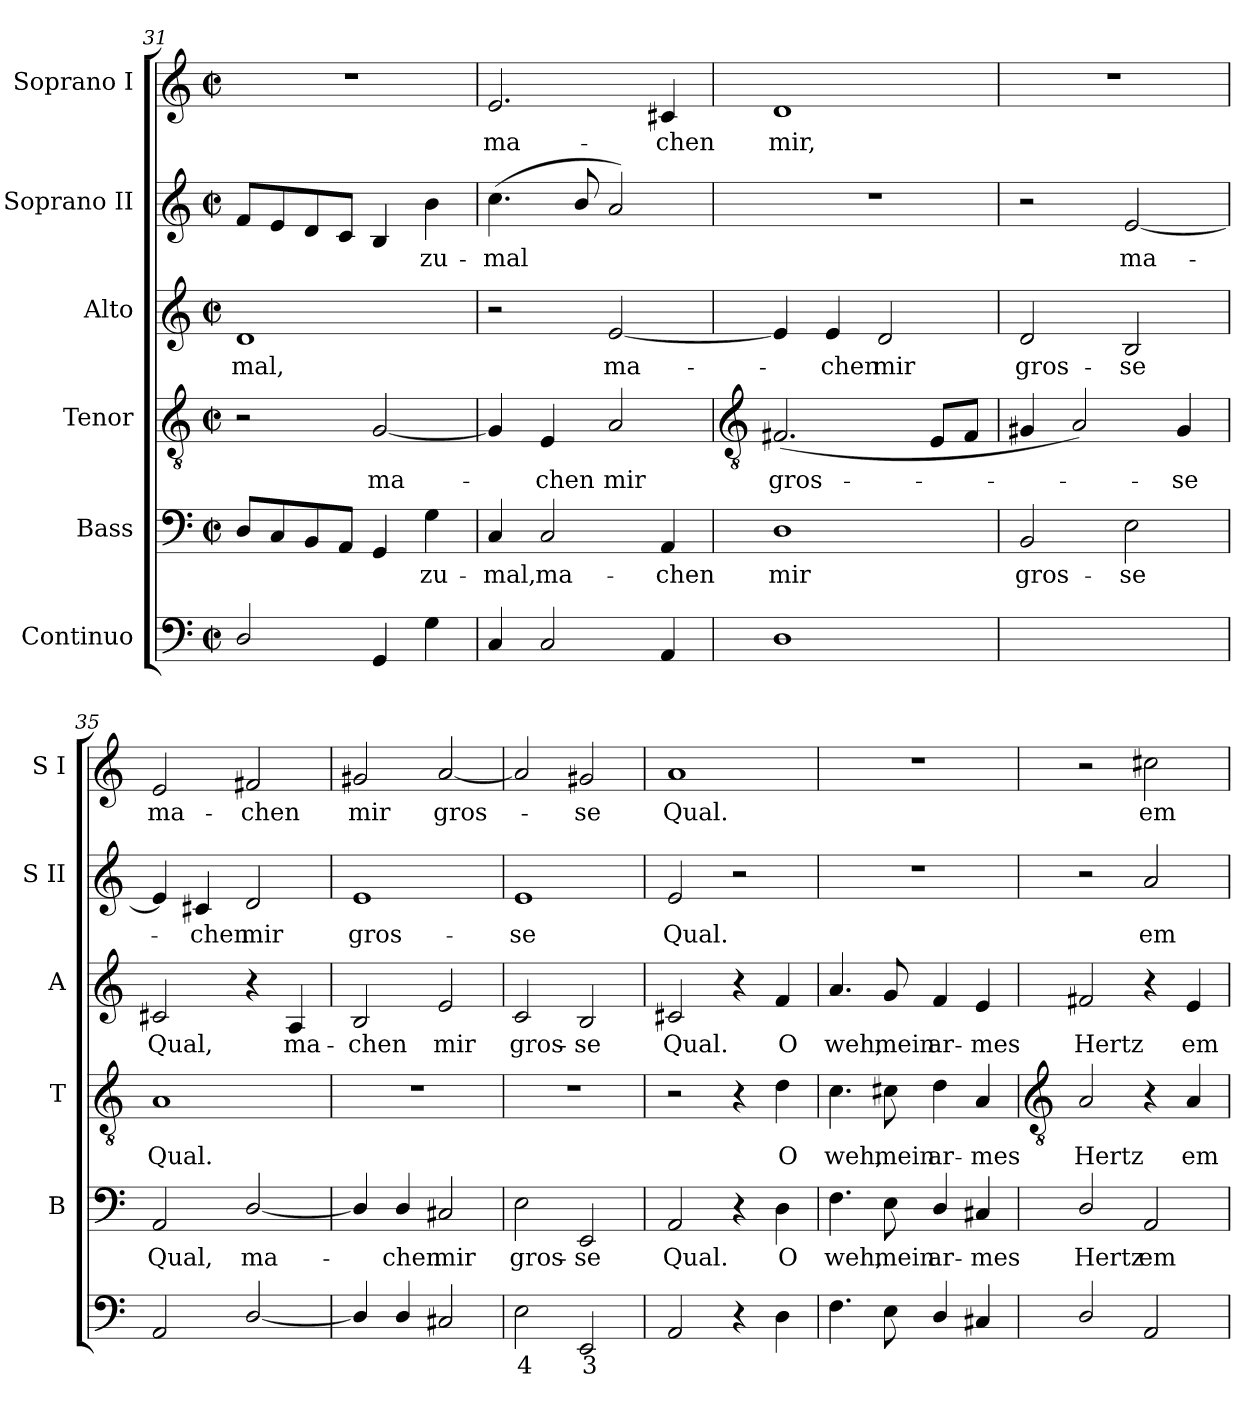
**kern	**text	**kern	**text	**kern	**text	**kern	**text	**kern	**text	**kern	**text
*part6	*part6	*part5	*part5	*part4	*part4	*part3	*part3	*part2	*part2	*part1	*part1
*staff6	*staff6	*staff5	*staff5	*staff4	*staff4	*staff3	*staff3	*staff2	*staff2	*staff1	*staff1
*I"Continuo	*	*I"Bass	*	*I"Tenor	*	*I"Alto	*	*I"Soprano II	*	*I"Soprano I	*
*	*	*I'B	*	*I'T	*	*I'A	*	*I'S II	*	*I'S I	*
*clefF4	*	*clefF4	*	*clefGv2	*	*clefG2	*	*clefG2	*	*clefG2	*
*k[]	*	*k[]	*	*k[]	*	*k[]	*	*k[]	*	*k[]	*
*C:	*	*C:	*	*C:	*	*C:	*	*C:	*	*C:	*
*M2/2	*	*M2/2	*	*M2/2	*	*M2/2	*	*M2/2	*	*M2/2	*
*met(c|)	*	*met(c|)	*	*met(c|)	*	*met(c|)	*	*met(c|)	*	*met(c|)	*
=31	=31	=31	=31	=31	=31	=31	=31	=31	=31	=31	=31
!	!	!	!	!	!	!	!LO:LY:b	!	!	!	!
2D/	.	8DL	.	2r	.	1d	-mal,	8fL	.	1r	.
.	.	8C	.	.	.	.	.	8e	.	.	.
.	.	8BB	.	.	.	.	.	8d	.	.	.
.	.	8AAJ	.	.	.	.	.	8cJ	.	.	.
!	!	!	!	!	!LO:LY:b	!	!	!	!	!	!
4GG	.	4GG	.	[2G	ma-	.	.	4B	.	.	.
!	!	!	!LO:LY:b	!	!	!	!	!	!LO:LY:b	!	!
4G	.	4G	zu-	.	.	.	.	4b	zu-	.	.
=32	=32	=32	=32	=32	=32	=32	=32	=32	=32	=32	=32
!	!	!	!LO:LY:b	!	!	!	!	!	!LO:LY:b	!	!LO:LY:b
4C	.	4C	-mal,	4G]	.	2r	.	(<4.cc	-mal	2.e	ma-
!	!	!	!LO:LY:b	!	!LO:LY:b	!	!	!	!	!	!
2C	.	2C	ma-	4E	chen	.	.	.	.	.	.
.	.	.	.	.	.	.	.	8b/	.	.	.
!	!	!	!	!	!LO:LY:b	!	!LO:LY:b	!	!	!	!
.	.	.	.	2A	mir	[2e	ma-	2a)	.	.	.
!	!	!	!LO:LY:b	!	!	!	!	!	!	!	!LO:LY:b
4AA	.	4AA	-chen	.	.	.	.	.	.	4c#X	-chen
!!LO:LB:g=z
=33	=33	=33	=33	=33	=33	=33	=33	=33	=33	=33	=33
*	*	*	*	*clefGv2	*	*	*	*	*	*	*
!	!	!	!LO:LY:b	!	!LO:LY:b	!	!	!	!	!	!LO:LY:b
1D	.	1D	mir	(<2.F#X	gros-	4e]	.	1r	.	1d	mir,
!	!	!	!	!	!	!	!LO:LY:b	!	!	!	!
.	.	.	.	.	.	4e	chen	.	.	.	.
!	!	!	!	!	!	!	!LO:LY:b	!	!	!	!
.	.	.	.	.	.	2d	mir	.	.	.	.
.	.	.	.	8EL	.	.	.	.	.	.	.
.	.	.	.	8F#J	.	.	.	.	.	.	.
=34	=34	=34	=34	=34	=34	=34	=34	=34	=34	=34	=34
!	!LO:LY:b	!	!LO:LY:b	!	!	!	!LO:LY:b	!	!	!	!
[4BByy	6	2BB	gros-	4G#X	.	2d	gros-	2r	.	1r	.
!	!LO:LY:b	!	!	!	!	!	!	!	!	!	!
4BByy]	7	.	.	2A)	.	.	.	.	.	.	.
!	!LO:LY:b	!	!LO:LY:b	!	!	!	!LO:LY:b	!	!LO:LY:b	!	!
[4Eyy	4	2E	-se	.	.	2B	-se	[2e	ma-	.	.
!	!LO:LY:b	!	!	!	!LO:LY:b	!	!	!	!	!	!
4Eyy]	3	.	.	4G#	se	.	.	.	.	.	.
=35	=35	=35	=35	=35	=35	=35	=35	=35	=35	=35	=35
!	!	!	!LO:LY:b	!	!LO:LY:b	!	!LO:LY:b	!	!	!	!LO:LY:b
2AA	.	2AA	Qual,	1A	Qual.	2c#X	Qual,	4e]	.	2e	ma-
!	!	!	!	!	!	!	!	!	!LO:LY:b	!	!
.	.	.	.	.	.	.	.	4c#X	chen	.	.
!	!	!	!LO:LY:b	!	!	!	!	!	!LO:LY:b	!	!LO:LY:b
[2D/	.	[2D/	ma-	.	.	4r	.	2d	mir	2f#X	-chen
!	!	!	!	!	!	!	!LO:LY:b	!	!	!	!
.	.	.	.	.	.	4A	ma-	.	.	.	.
=36	=36	=36	=36	=36	=36	=36	=36	=36	=36	=36	=36
!	!	!	!	!	!	!	!LO:LY:b	!	!LO:LY:b	!	!LO:LY:b
4D/]	.	4D/]	.	1r	.	2B	-chen	1e	gros-	2g#X	mir
!	!	!	!LO:LY:b	!	!	!	!	!	!	!	!
4D/	.	4D/	chen	.	.	.	.	.	.	.	.
!	!	!	!LO:LY:b	!	!	!	!LO:LY:b	!	!	!	!LO:LY:b
2C#X	.	2C#X	mir	.	.	2e	mir	.	.	[2a	gros-
=37	=37	=37	=37	=37	=37	=37	=37	=37	=37	=37	=37
!	!LO:LY:b	!	!LO:LY:b	!	!	!	!LO:LY:b	!	!LO:LY:b	!	!
2E	4	2E	gros-	1r	.	2c	gros-	1e	-se	2a]	.
!	!LO:LY:b	!	!LO:LY:b	!	!	!	!LO:LY:b	!	!	!	!LO:LY:b
2EE	3	2EE	-se	.	.	2B	-se	.	.	2g#X	se
=38	=38	=38	=38	=38	=38	=38	=38	=38	=38	=38	=38
!	!	!	!LO:LY:b	!	!	!	!LO:LY:b	!	!LO:LY:b	!	!LO:LY:b
2AA	.	2AA	Qual.	2r	.	2c#X	Qual.	2e	Qual.	1a	Qual.
4r	.	4r	.	4r	.	4r	.	2r	.	.	.
!	!	!	!LO:LY:b	!	!LO:LY:b	!	!LO:LY:b	!	!	!	!
4D	.	4D	O	4d	O	4f	O	.	.	.	.
=39	=39	=39	=39	=39	=39	=39	=39	=39	=39	=39	=39
!	!	!	!LO:LY:b	!	!LO:LY:b	!	!LO:LY:b	!	!	!	!
4.F	.	4.F	weh,	4.c	weh,	4.a	weh,	1r	.	1r	.
!	!	!	!LO:LY:b	!	!LO:LY:b	!	!LO:LY:b	!	!	!	!
8E	.	8E	mein	8c#X	mein	8g	mein	.	.	.	.
!	!	!	!LO:LY:b	!	!LO:LY:b	!	!LO:LY:b	!	!	!	!
4D/	.	4D/	ar-	4d	ar-	4f	ar-	.	.	.	.
!	!	!	!LO:LY:b	!	!LO:LY:b	!	!LO:LY:b	!	!	!	!
4C#X	.	4C#X	-mes	4A	-mes	4e	-mes	.	.	.	.
!!LO:LB:g=z
=40	=40	=40	=40	=40	=40	=40	=40	=40	=40	=40	=40
*	*	*	*	*clefGv2	*	*	*	*	*	*	*
!	!	!	!LO:LY:b	!	!LO:LY:b	!	!LO:LY:b	!	!	!	!
2D/	.	2D/	Hertz	2A	Hertz	2f#X	Hertz	2r	.	2r	.
!	!	!	!LO:LY:b	!	!	!	!	!	!LO:LY:b	!	!LO:LY:b
2AA	.	2AA	em-	4r	.	4r	.	2a	em-	2cc#X	em-
!	!	!	!	!	!LO:LY:b	!	!LO:LY:b	!	!	!	!
.	.	.	.	4A	em-	4e	em-	.	.	.	.
=	=	=	=	=	=	=	=	=	=	=	=
*-	*-	*-	*-	*-	*-	*-	*-	*-	*-	*-	*-
